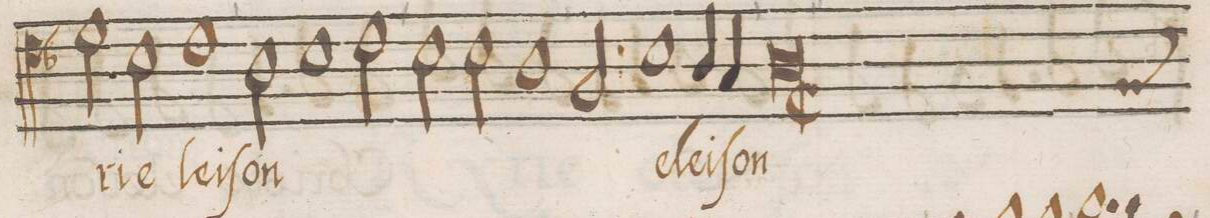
**kern	**text
*I"ALTVS	*
*clefC4	*
*k[b-]	*
*met(C|)	*
*M2/1	*
2d\	-ri-
2B-\	-e-
1c	-lei-
=51-	=51-
2A\	-ſon
1B-	.
2c\	.
=52-	=52-
2B-\	.
2B-\	.
1A	.
=53-	=53-
2F/	.
1B-	e-
4A/	-lei-
4G/	.
=54-	=54-
0A;<l	-ſon
==	==
*-	*-
